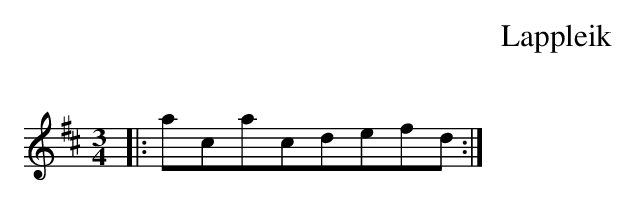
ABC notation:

X:1
T:Lappleik
O:
M:3/4
L:1/8
K:D
|: acacdefd :|
